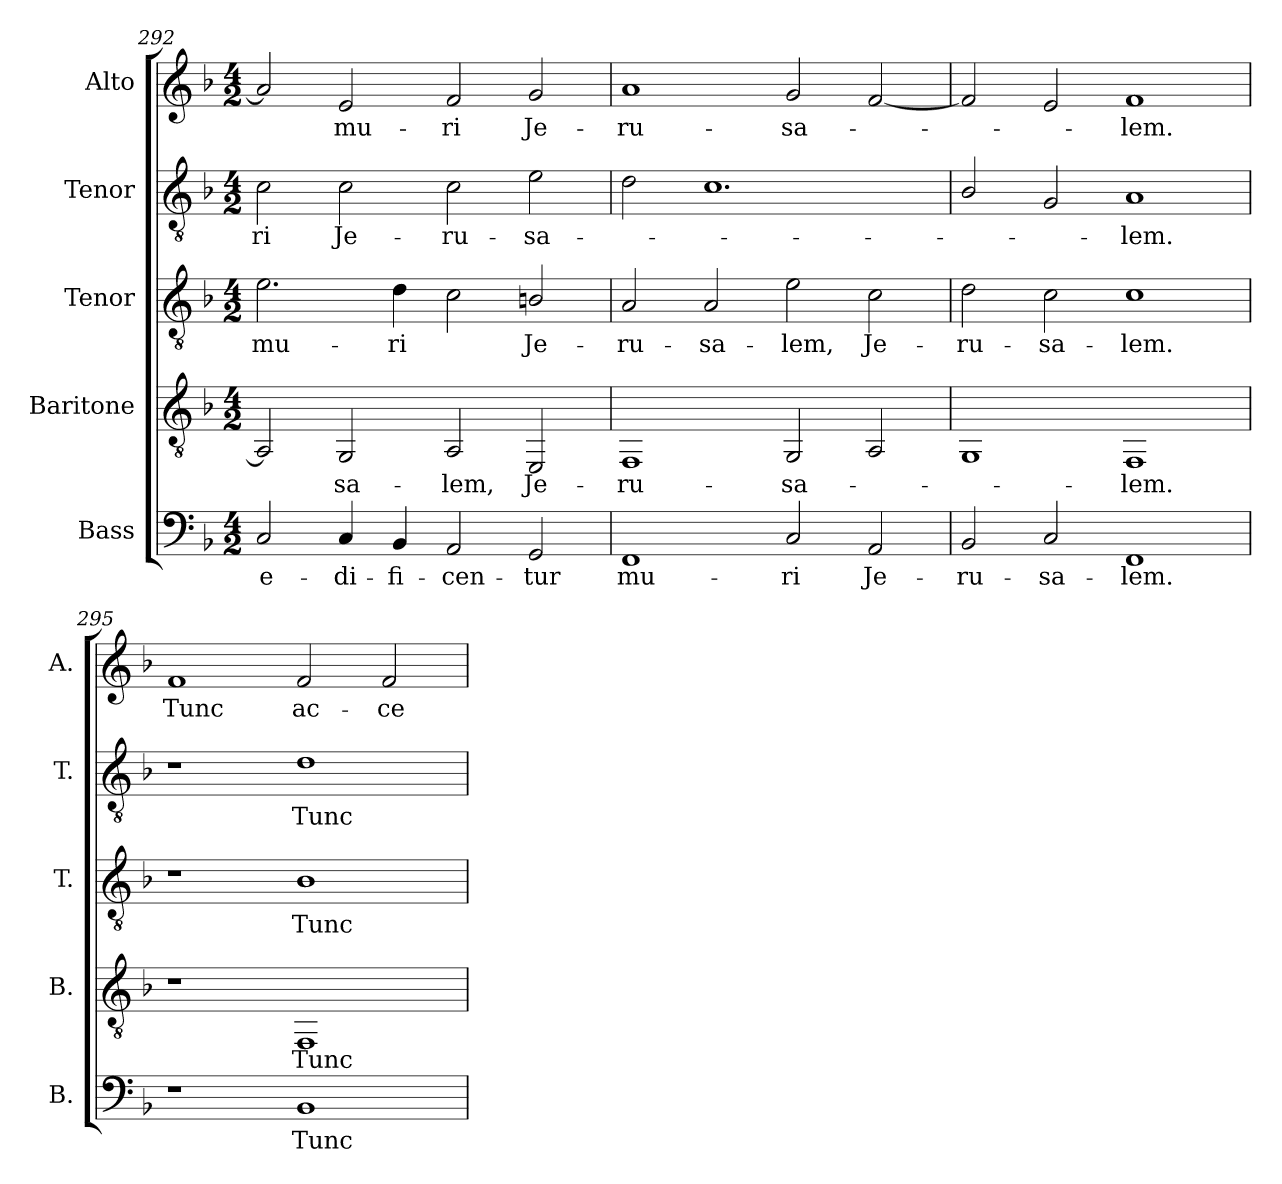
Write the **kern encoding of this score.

**kern	**text	**kern	**text	**kern	**text	**kern	**text	**kern	**text
*part5	*part5	*part4	*part4	*part3	*part3	*part2	*part2	*part1	*part1
*staff5	*staff5	*staff4	*staff4	*staff3	*staff3	*staff2	*staff2	*staff1	*staff1
*I"Bass	*	*I"Baritone	*	*I"Tenor	*	*I"Tenor	*	*I"Alto	*
*I'B.	*	*I'B.	*	*I'T.	*	*I'T.	*	*I'A.	*
*clefF4	*	*clefGv2	*	*clefGv2	*	*clefGv2	*	*clefG2	*
*	*	*	*	*ITrd7c12	*	*ITrd7c12	*	*	*
*k[b-]	*	*k[b-]	*	*k[b-]	*	*k[b-]	*	*k[b-]	*
*F:	*	*F:	*	*F:	*	*F:	*	*F:	*
*M4/2	*	*M4/2	*	*M4/2	*	*M4/2	*	*M4/2	*
=292	=292	=292	=292	=292	=292	=292	=292	=292	=292
!	!LO:LY:b:color=#000000	!	!	!	!	!	!	!	!
!	!	!	!	!	!LO:LY:b:color=#000000	!	!	!	!
!	!	!	!	!	!	!	!LO:LY:b:color=#000000	!	!
2Ci/	e-	2AAi/]	.	2.Ei\	mu-	2Ci\	-ri	2ai/]	.
!	!LO:LY:b:color=#000000	!	!	!	!	!	!	!	!
!	!	!	!LO:LY:b:color=#000000	!	!	!	!	!	!
!	!	!	!	!	!	!	!LO:LY:b:color=#000000	!	!
!	!	!	!	!	!	!	!	!	!LO:LY:b:color=#000000
4Ci/	-di-	2GGi/	-sa-	.	.	2Ci\	Je-	2ei/	mu-
!	!LO:LY:b:color=#000000	!	!	!	!	!	!	!	!
!	!	!	!	!	!LO:LY:b:color=#000000	!	!	!	!
4BB-i/	-fi-	.	.	4Di\	-ri	.	.	.	.
!	!LO:LY:b:color=#000000	!	!	!	!	!	!	!	!
!	!	!	!LO:LY:b:color=#000000	!	!	!	!	!	!
!	!	!	!	!	!	!	!LO:LY:b:color=#000000	!	!
!	!	!	!	!	!	!	!	!	!LO:LY:b:color=#000000
2AAi/	-cen-	2AAi/	-lem,	2Ci\	.	2Ci\	-ru-	2fi/	-ri
!	!LO:LY:b:color=#000000	!	!	!	!	!	!	!	!
!	!	!	!LO:LY:b:color=#000000	!	!	!	!	!	!
!	!	!	!	!	!LO:LY:b:color=#000000	!	!	!	!
!	!	!	!	!	!	!	!LO:LY:b:color=#000000	!	!
!	!	!	!	!	!	!	!	!	!LO:LY:b:color=#000000
2GGi/	-tur	2EEi/	Je-	2BBni/	Je-	2Ei\	-sa-	2gi/	Je-
!!LO:LB:g=z
=293	=293	=293	=293	=293	=293	=293	=293	=293	=293
!	!LO:LY:b:color=#000000	!	!	!	!	!	!	!	!
!	!	!	!LO:LY:b:color=#000000	!	!	!	!	!	!
!	!	!	!	!	!LO:LY:b:color=#000000	!	!	!	!
!	!	!	!	!	!	!	!	!	!LO:LY:b:color=#000000
1FFi	mu-	1FFi	-ru-	2AAi/	-ru-	2Di\	.	1ai	-ru-
!	!	!	!	!	!LO:LY:b:color=#000000	!	!	!	!
.	.	.	.	2AAi/	-sa-	1.Ci	.	.	.
!	!LO:LY:b:color=#000000	!	!	!	!	!	!	!	!
!	!	!	!LO:LY:b:color=#000000	!	!	!	!	!	!
!	!	!	!	!	!LO:LY:b:color=#000000	!	!	!	!
!	!	!	!	!	!	!	!	!	!LO:LY:b:color=#000000
2Ci/	-ri	2GGi/	-sa-	2Ei\	-lem,	.	.	2gi/	-sa-
!	!LO:LY:b:color=#000000	!	!	!	!	!	!	!	!
!	!	!	!	!	!LO:LY:b:color=#000000	!	!	!	!
2AAi/	Je-	2AAi/	.	2Ci\	Je-	.	.	[2fi/	.
=294	=294	=294	=294	=294	=294	=294	=294	=294	=294
!	!LO:LY:b:color=#000000	!	!	!	!	!	!	!	!
!	!	!	!	!	!LO:LY:b:color=#000000	!	!	!	!
2BB-i/	-ru-	1GGi	.	2Di\	-ru-	2BB-i/	.	2fi/]	.
!	!LO:LY:b:color=#000000	!	!	!	!	!	!	!	!
!	!	!	!	!	!LO:LY:b:color=#000000	!	!	!	!
2Ci/	-sa-	.	.	2Ci\	-sa-	2GGi/	.	2ei/	.
!	!LO:LY:b:color=#000000	!	!	!	!	!	!	!	!
!	!	!	!LO:LY:b:color=#000000	!	!	!	!	!	!
!	!	!	!	!	!LO:LY:b:color=#000000	!	!	!	!
!	!	!	!	!	!	!	!LO:LY:b:color=#000000	!	!
!	!	!	!	!	!	!	!	!	!LO:LY:b:color=#000000
1FFi	-lem.	1FFi	-lem.	1Ci	-lem.	1AAi	-lem.	1fi	-lem.
=295	=295	=295	=295	=295	=295	=295	=295	=295	=295
!	!	!	!	!	!	!	!	!	!LO:LY:b:color=#000000
1r	.	1r	.	1r	.	1r	.	1fi	Tunc
!	!LO:LY:b:color=#000000	!	!	!	!	!	!	!	!
!	!	!	!LO:LY:b:color=#000000	!	!	!	!	!	!
!	!	!	!	!	!LO:LY:b:color=#000000	!	!	!	!
!	!	!	!	!	!	!	!LO:LY:b:color=#000000	!	!
!	!	!	!	!	!	!	!	!	!LO:LY:b:color=#000000
1BB-i	Tunc	1FFi	Tunc	1BB-i	Tunc	1Di	Tunc	2fi/	ac-
!	!	!	!	!	!	!	!	!	!LO:LY:b:color=#000000
.	.	.	.	.	.	.	.	2fi/	-ce-
=	=	=	=	=	=	=	=	=	=
*-	*-	*-	*-	*-	*-	*-	*-	*-	*-
